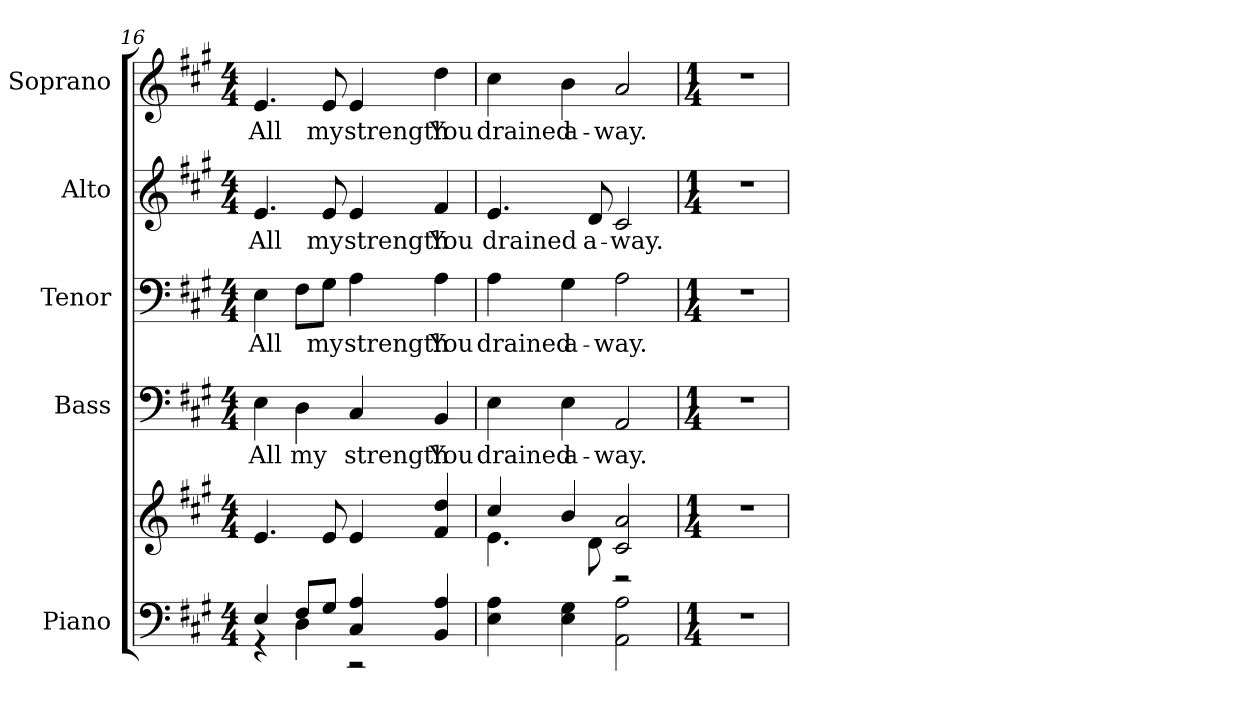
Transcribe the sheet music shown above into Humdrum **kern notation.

**kern	**kern	**kern	**text	**kern	**text	**kern	**text	**kern	**text
*part5	*part5	*part4	*part4	*part3	*part3	*part2	*part2	*part1	*part1
*staff6	*staff5	*staff4	*staff4	*staff3	*staff3	*staff2	*staff2	*staff1	*staff1
*I"Piano	*	*I"Bass	*	*I"Tenor	*	*I"Alto	*	*I"Soprano	*
*I'Pno.	*	*I'B.	*	*I'T.	*	*I'A.	*	*I'S.	*
*clefF4	*clefG2	*clefF4	*	*clefF4	*	*clefG2	*	*clefG2	*
*k[f#c#g#]	*k[f#c#g#]	*k[f#c#g#]	*	*k[f#c#g#]	*	*k[f#c#g#]	*	*k[f#c#g#]	*
*A:	*A:	*A:	*	*A:	*	*A:	*	*A:	*
*M4/4	*M4/4	*M4/4	*	*M4/4	*	*M4/4	*	*M4/4	*
=16	=16	=16	=16	=16	=16	=16	=16	=16	=16
*^	*	*	*	*	*	*	*	*	*
!	!	!	!	!LO:LY:b:color=#000000	!	!	!	!	!	!
!	!	!	!	!	!	!LO:LY:b:color=#000000	!	!	!	!
!	!	!	!	!	!	!	!	!LO:LY:b:color=#000000	!	!
!	!	!	!	!	!	!	!	!	!	!LO:LY:b:color=#000000
4Ei/	4r	4.ei/	4Ei\	All	4Ei\	All	4.ei/	All	4.ei/	All
!	!	!	!	!LO:LY:b:color=#000000	!	!	!	!	!	!
8F#i/L	4Di\	.	4Di\	my	8F#i\L	.	.	.	.	.
!	!	!	!	!	!	!LO:LY:b:color=#000000	!	!	!	!
!	!	!	!	!	!	!	!	!LO:LY:b:color=#000000	!	!
!	!	!	!	!	!	!	!	!	!	!LO:LY:b:color=#000000
8G#i/J	.	8ei/	.	.	8G#i\J	my	8ei/	my	8ei/	my
!	!	!	!	!LO:LY:b:color=#000000	!	!	!	!	!	!
!	!	!	!	!	!	!LO:LY:b:color=#000000	!	!	!	!
!	!	!	!	!	!	!	!	!LO:LY:b:color=#000000	!	!
!	!	!	!	!	!	!	!	!	!	!LO:LY:b:color=#000000
4C#i/ 4Ai	2r	4ei/	4C#i/	strength	4Ai\	strength	4ei/	strength	4ei/	strength
!	!	!	!	!LO:LY:b:color=#000000	!	!	!	!	!	!
!	!	!	!	!	!	!LO:LY:b:color=#000000	!	!	!	!
!	!	!	!	!	!	!	!	!LO:LY:b:color=#000000	!	!
!	!	!	!	!	!	!	!	!	!	!LO:LY:b:color=#000000
4BBi/ 4Ai	.	4f#i/ 4ddi	4BBi/	You	4Ai\	You	4f#i/	You	4ddi\	You
*v	*v	*	*	*	*	*	*	*	*	*
=17	=17	=17	=17	=17	=17	=17	=17	=17	=17
*	*^	*	*	*	*	*	*	*	*
!	!	!	!	!LO:LY:b:color=#000000	!	!	!	!	!	!
!	!	!	!	!	!	!LO:LY:b:color=#000000	!	!	!	!
!	!	!	!	!	!	!	!	!LO:LY:b:color=#000000	!	!
!	!	!	!	!	!	!	!	!	!	!LO:LY:b:color=#000000
4Ei\ 4Ai	4cc#i/	4.ei\	4Ei\	drained	4Ai\	drained	4.ei/	drained	4cc#i\	drained
!	!	!	!	!LO:LY:b:color=#000000	!	!	!	!	!	!
!	!	!	!	!	!	!LO:LY:b:color=#000000	!	!	!	!
!	!	!	!	!	!	!	!	!	!	!LO:LY:b:color=#000000
4Ei\ 4G#i	4bi/	.	4Ei\	a-	4G#i\	a-	.	.	4bi\	a-
!	!	!	!	!	!	!	!	!LO:LY:b:color=#000000	!	!
.	.	8di\	.	.	.	.	8di/	a-	.	.
!	!	!	!	!LO:LY:b:color=#000000	!	!	!	!	!	!
!	!	!	!	!	!	!LO:LY:b:color=#000000	!	!	!	!
!	!	!	!	!	!	!	!	!LO:LY:b:color=#000000	!	!
!	!	!	!	!	!	!	!	!	!	!LO:LY:b:color=#000000
2AAi\ 2Ai	2c#i/ 2ai	2r	2AAi/	-way.	2Ai\	-way.	2c#i/	-way.	2ai/	-way.
*	*v	*v	*	*	*	*	*	*	*	*
!!LO:PB:g=z
=18	=18	=18	=18	=18	=18	=18	=18	=18	=18
*M1/4	*M1/4	*M1/4	*	*M1/4	*	*M1/4	*	*M1/4	*
*	*^	*	*	*	*	*	*	*	*
!LO:N:vis=1	!LO:N:vis=1	!	!LO:N:vis=1	!	!LO:N:vis=1	!	!LO:N:vis=1	!	!LO:N:vis=1	!
*	*v	*v	*	*	*	*	*	*	*	*
4r	4r	4r	.	4r	.	4r	.	4r	.
=	=	=	=	=	=	=	=	=	=
*-	*-	*-	*-	*-	*-	*-	*-	*-	*-
